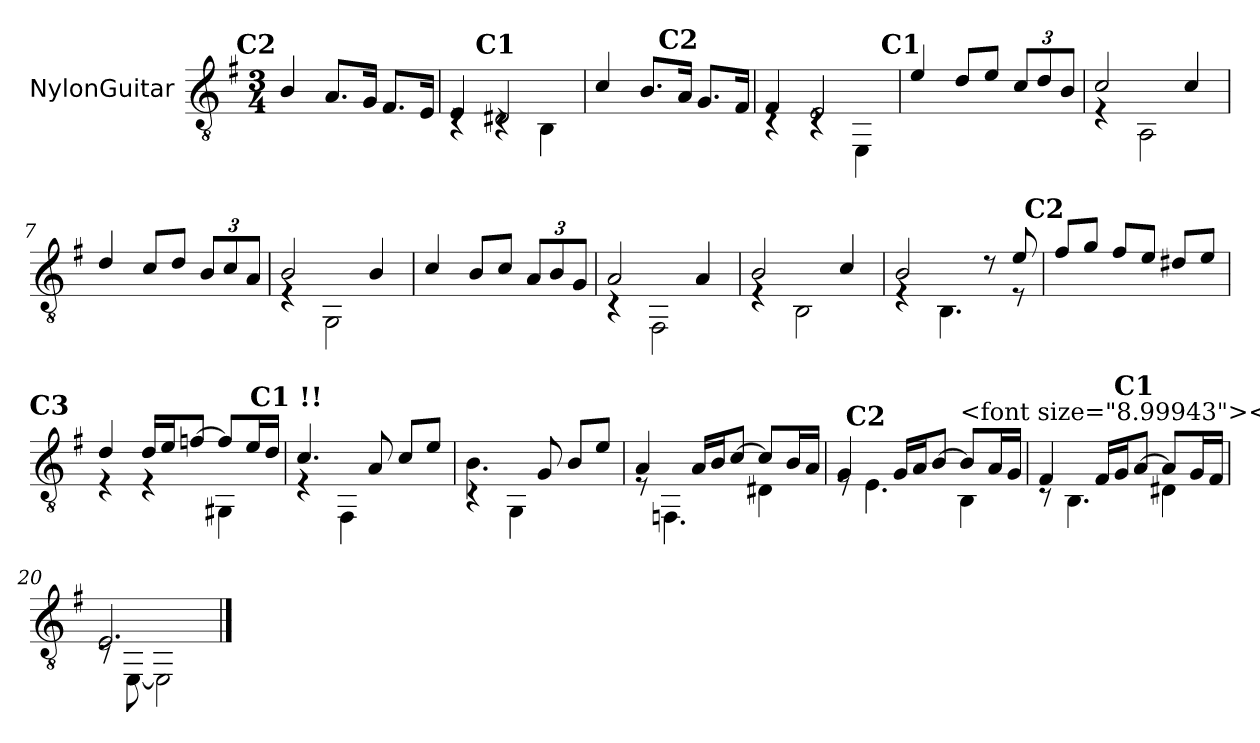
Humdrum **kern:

**kern
*part1
*staff1
*I"Nylon Guitar
*clefGv2
*k[f#]
*M3/4
*MM80
!!LO:REH:place=s1:a:enc=none:t=C2
=1
4B/
8.A/L
16G/Jk
8.F#/L
16E/Jk
!!LO:REH:place=s1:a:enc=none:t=C1:qo=1
=2
*^
4E/	4rC
2D#X/	4rC
.	4BB\
*v	*v
!!LO:REH:place=s1:a:enc=none:t=C2:qo=1.75
=3
4c/
8.B/L
16A/Jk
8.G/L
16F#/Jk
=4
*^
4F#/	4rC
2E/	4rC
.	4EE\
*v	*v
!!LO:REH:place=s1:a:enc=none:t=C1
=5
4e/
8d/L
8e/J
12c/L
12d/
12B/J
!!LO:LB:g=z
=6
*^
2c/	4rE
.	2AA\
4c/	.
*v	*v
=7
4d/
8c/L
8d/J
12B/L
12c/
12A/J
=8
*^
2B/	4rE
.	2GG\
4B/	.
*v	*v
=9
4c/
8B/L
8c/J
12A/L
12B/
12G/J
=10
*^
2A/	4rC
.	2FF#\
4A/	.
=11	=11
2B/	4rE
.	2BB\
4c/	.
=12	=12
2B/	4rE
.	4.BB\
8r	.
8e/	8rE
*v	*v
!!LO:LB:g=z
!!LO:REH:place=s1:a:enc=none:t=C2
=13
8f#/L
8g/J
8f#/L
8e/J
8d#X/L
8e/J
!!LO:REH:place=s1:a:enc=none:t=C3
=14
*^
4d/	4rE
16d/LL	4rE
16e/J	.
[8fn/J	.
8f/L]	4GG#X\
16e/L	.
16d/JJ	.
!!LO:REH:place=s1:a:enc=none:t=C1	!!
=15	=15
4.c/	4rE
.	4FF#\
8A/	.
8c/L	4ryy
8e/J	.
=16	=16
4.B\	4rC
.	4GG\
8G/	.
8B/L	4ryy
8e/J	.
!!LO:LB:g=z	!!
=17	=17
4A/	8rE
.	4.FFn\
16A/LL	.
16B/J	.
[8c/J	.
8c/L]	4D#X\
16B/L	.
16A/JJ	.
!!LO:REH:place=s1:a:enc=none:t=C2:qo=0.5	!!
=18	=18
4G/	8rE
.	4.E\
16G/LL	.
16A/J	.
[8B/J	.
!LO:TX:a:t=<font size="8.99943"></font>BII	!
8B/L]	4BB\
16A/L	.
16G/JJ	.
!!LO:REH:place=s1:a:enc=none:t=C1:qo=1.5	!!
=19	=19
4F#/	8rC
.	4.BB\
16F#/LL	.
16G/J	.
[8A/J	.
8A/L]	4D#X\
16G/L	.
16F#/JJ	.
=20	=20
2.E/	8rC
.	[8EE\
.	2EE\]
*v	*v
==
*-
